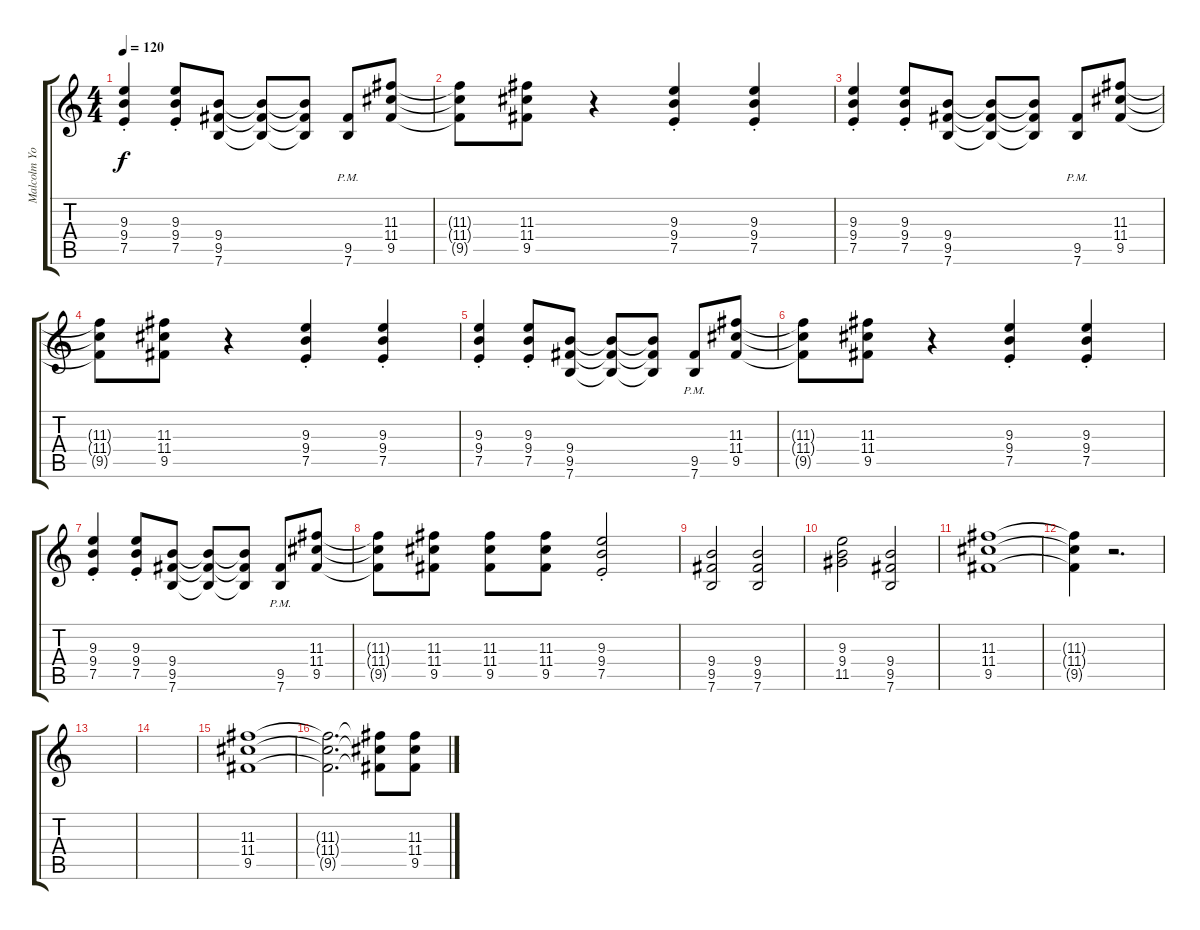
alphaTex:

\track ("Malcolm Young" "Malcolm Yo") {instrument overdrivenguitar}
\staff {score tabs}
\tuning (E4 B3 G3 D3 A2 E2) {hide}
\ts (4 4)
\tempo 120
\clef g2
\ks c
(9.3{st} 9.4{st} 7.5{st}).4{dy f} (9.3{st} 9.4 7.5).8 (9.4 9.5 7.6).8 (9.4{t} 9.5{t} 7.6{t}).8 (9.4{t} 9.5{t} 7.6{t}).8 (9.5{pm} 7.6{pm}).8 (11.3 11.4 9.5).8 |
(11.3{t} 11.4{t} 9.5{t}).8 (11.3 11.4 9.5).8 r.4 (9.3{st} 9.4{st} 7.5{st}).4 (9.3{st} 9.4{st} 7.5{st}).4 |
(9.3{st} 9.4{st} 7.5{st}).4 (9.3{st} 9.4 7.5).8 (9.4 9.5 7.6).8 (9.4{t} 9.5{t} 7.6{t}).8 (9.4{t} 9.5{t} 7.6{t}).8 (9.5{pm} 7.6{pm}).8 (11.3 11.4 9.5).8 |
(11.3{t} 11.4{t} 9.5{t}).8 (11.3 11.4 9.5).8 r.4 (9.3{st} 9.4{st} 7.5{st}).4 (9.3{st} 9.4{st} 7.5{st}).4 |
(9.3{st} 9.4{st} 7.5{st}).4 (9.3{st} 9.4 7.5).8 (9.4 9.5 7.6).8 (9.4{t} 9.5{t} 7.6{t}).8 (9.4{t} 9.5{t} 7.6{t}).8 (9.5{pm} 7.6{pm}).8 (11.3 11.4 9.5).8 |
(11.3{t} 11.4{t} 9.5{t}).8 (11.3 11.4 9.5).8 r.4 (9.3{st} 9.4{st} 7.5{st}).4 (9.3{st} 9.4{st} 7.5{st}).4 |
(9.3{st} 9.4{st} 7.5{st}).4 (9.3{st} 9.4 7.5).8 (9.4 9.5 7.6).8 (9.4{t} 9.5{t} 7.6{t}).8 (9.4{t} 9.5{t} 7.6{t}).8 (9.5{pm} 7.6{pm}).8 (11.3 11.4 9.5).8 |
(11.3{t} 11.4{t} 9.5{t}).8 (11.3 11.4 9.5).8 (11.3 11.4 9.5).8 (11.3 11.4 9.5).8 (9.3{st} 9.4 7.5).2 |
(9.4 9.5 7.6).2 (9.4 9.5 7.6).2 |
(9.3 9.4 11.5).2 (9.4 9.5 7.6).2 |
(11.3 11.4 9.5).1 |
(11.3{t} 11.4{t} 9.5{t}).4 r.2{d} |
|
|
(11.3 11.4 9.5).1 |
(11.3{t} 11.4{t} 9.5{t}).2{d} (11.3{t} 11.4{t} 9.5{t}).8 (11.3 11.4 9.5).8
